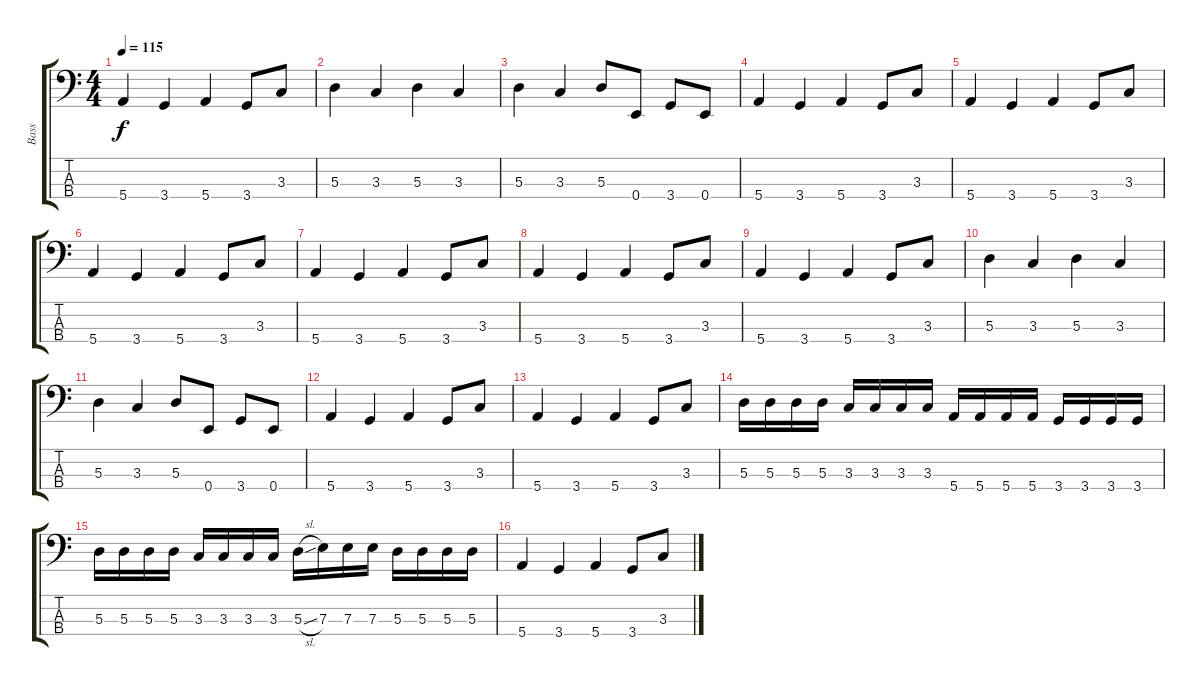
\track ("Bass" "Bass") {instrument slapbass2}
\staff {score tabs}
\tuning (G2 D2 A1 E1) {hide}
\ts (4 4)
\tempo 115
\clef f4
\ks c
5.4.4{dy f} 3.4.4 5.4.4 3.4.8 3.3.8 |
5.3.4 3.3.4 5.3.4 3.3.4 |
5.3.4 3.3.4 5.3.8 0.4.8 3.4.8 0.4.8 |
5.4.4 3.4.4 5.4.4 3.4.8 3.3.8 |
5.4.4 3.4.4 5.4.4 3.4.8 3.3.8 |
5.4.4 3.4.4 5.4.4 3.4.8 3.3.8 |
5.4.4 3.4.4 5.4.4 3.4.8 3.3.8 |
5.4.4 3.4.4 5.4.4 3.4.8 3.3.8 |
5.4.4 3.4.4 5.4.4 3.4.8 3.3.8 |
5.3.4 3.3.4 5.3.4 3.3.4 |
5.3.4 3.3.4 5.3.8 0.4.8 3.4.8 0.4.8 |
5.4.4 3.4.4 5.4.4 3.4.8 3.3.8 |
5.4.4 3.4.4 5.4.4 3.4.8 3.3.8 |
5.3.16 5.3.16 5.3.16 5.3.16 3.3.16 3.3.16 3.3.16 3.3.16 5.4.16 5.4.16 5.4.16 5.4.16 3.4.16 3.4.16 3.4.16 3.4.16 |
5.3.16 5.3.16 5.3.16 5.3.16 3.3.16 3.3.16 3.3.16 3.3.16 5.3{sl}.16 7.3.16 7.3.16 7.3.16 5.3.16 5.3.16 5.3.16 5.3.16 |
5.4.4 3.4.4 5.4.4 3.4.8 3.3.8
